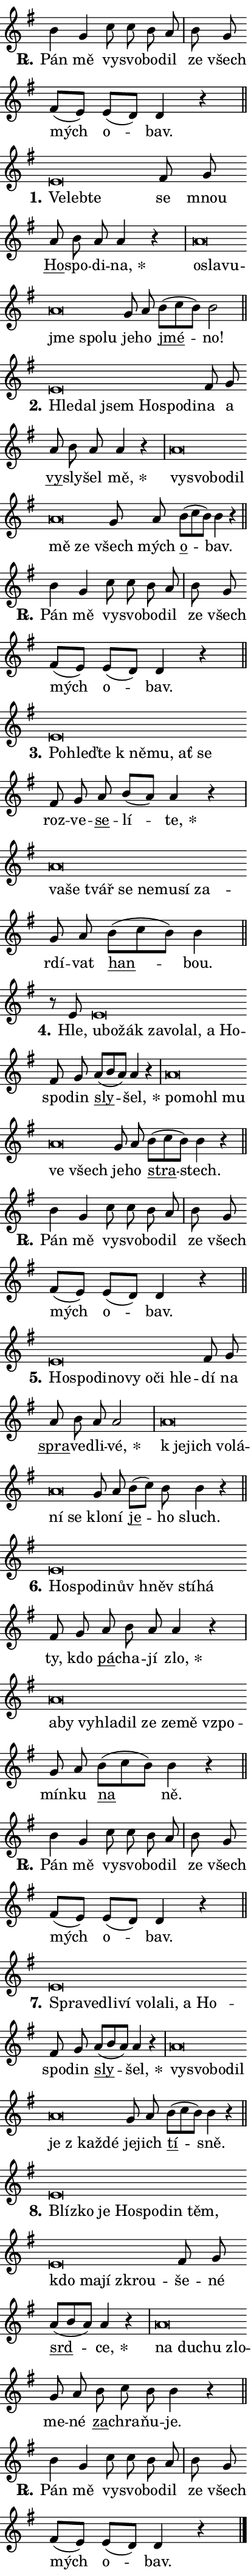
\version "2.24.0"
\header { tagline = "" }
\paper {
  indent = 0\cm
  top-margin = 0\cm
  right-margin = 0.13\cm % to fit lyric hyphens
  bottom-margin = 0\cm
  left-margin = 0\cm
  paper-width = 7\cm
  page-breaking = #ly:one-page-breaking
  system-system-spacing.basic-distance = #11
  score-system-spacing.basic-distance = #11
  ragged-last = ##f
}


%% Author: Thomas Morley
%% https://lists.gnu.org/archive/html/lilypond-user/2020-05/msg00002.html
#(define (line-position grob)
"Returns position of @var[grob} in current system:
   @code{'start}, if at first time-step
   @code{'end}, if at last time-step
   @code{'middle} otherwise
"
  (let* ((col (ly:item-get-column grob))
         (ln (ly:grob-object col 'left-neighbor))
         (rn (ly:grob-object col 'right-neighbor))
         (col-to-check-left (if (ly:grob? ln) ln col))
         (col-to-check-right (if (ly:grob? rn) rn col))
         (break-dir-left
           (and
             (ly:grob-property col-to-check-left 'non-musical #f)
             (ly:item-break-dir col-to-check-left)))
         (break-dir-right
           (and
             (ly:grob-property col-to-check-right 'non-musical #f)
             (ly:item-break-dir col-to-check-right))))
        (cond ((eqv? 1 break-dir-left) 'start)
              ((eqv? -1 break-dir-right) 'end)
              (else 'middle))))

#(define (tranparent-at-line-position vctor)
  (lambda (grob)
  "Relying on @code{line-position} select the relevant enry from @var{vctor}.
Used to determine transparency,"
    (case (line-position grob)
      ((end) (not (vector-ref vctor 0)))
      ((middle) (not (vector-ref vctor 1)))
      ((start) (not (vector-ref vctor 2))))))

noteHeadBreakVisibility =
#(define-music-function (break-visibility)(vector?)
"Makes @code{NoteHead}s transparent relying on @var{break-visibility}"
#{
  \override NoteHead.transparent =
    #(tranparent-at-line-position break-visibility)
#})

#(define delete-ledgers-for-transparent-note-heads
  (lambda (grob)
    "Reads whether a @code{NoteHead} is transparent.
If so this @code{NoteHead} is removed from @code{'note-heads} from
@var{grob}, which is supposed to be @code{LedgerLineSpanner}.
As a result ledgers are not printed for this @code{NoteHead}"
    (let* ((nhds-array (ly:grob-object grob 'note-heads))
           (nhds-list
             (if (ly:grob-array? nhds-array)
                 (ly:grob-array->list nhds-array)
                 '()))
           ;; Relies on the transparent-property being done before
           ;; Staff.LedgerLineSpanner.after-line-breaking is executed.
           ;; This is fragile ...
           (to-keep
             (remove
               (lambda (nhd)
                 (ly:grob-property nhd 'transparent #f))
               nhds-list)))
      ;; TODO find a better method to iterate over grob-arrays, similiar
      ;; to filter/remove etc for lists
      ;; For now rebuilt from scratch
      (set! (ly:grob-object grob 'note-heads)  '())
      (for-each
        (lambda (nhd)
          (ly:pointer-group-interface::add-grob grob 'note-heads nhd))
        to-keep))))

squashNotes = {
  \override NoteHead.X-extent = #'(-0.2 . 0.2)
  \override NoteHead.Y-extent = #'(-0.75 . 0)
  \override NoteHead.stencil =
    #(lambda (grob)
       (let ((pos (ly:grob-property grob 'staff-position)))
         (begin
           (if (< pos -7) (display "ERROR: Lower brevis then expected\n") (display "OK: Expected brevis position\n"))
           (if (<= pos -6) ly:text-interface::print ly:note-head::print))))
}
unSquashNotes = {
  \revert NoteHead.X-extent
  \revert NoteHead.Y-extent
  \revert NoteHead.stencil
}

hideNotes = \noteHeadBreakVisibility #begin-of-line-visible
unHideNotes = \noteHeadBreakVisibility #all-visible

% work-around for resetting accidentals
% https://lilypond.org/doc/v2.23/Documentation/notation/displaying-rhythms#unmetered-music
cadenzaMeasure = {
  \cadenzaOff
  \partial 1024 s1024
  \cadenzaOn
}

#(define-markup-command (accent layout props text) (markup?)
  "Underline accented syllable"
  (interpret-markup layout props
    #{\markup \override #'(offset . 4.3) \underline { #text }#}))

responsum = \markup \concat {
  "R" \hspace #-1.05 \path #0.1 #'((moveto 0 0.07) (lineto 0.9 0.8)) \hspace #0.05 "."
}

spaceSize = #0.6828661417322834 % exact space size for TeX Gyre Schola

\layout {
  \context {
    \Staff
    \remove "Time_signature_engraver"
    \override LedgerLineSpanner.after-line-breaking = #delete-ledgers-for-transparent-note-heads
  }
  \context {
    \Lyrics {
      \override LyricSpace.minimum-distance = \spaceSize
      \override LyricText.font-name = #"TeX Gyre Schola"
      \override LyricText.font-size = 1
      \override StanzaNumber.font-name = #"TeX Gyre Schola Bold"
      \override StanzaNumber.font-size = 1
    }
  }
  \context {
    \Score 
    \override NoteHead.text =
      #(lambda (grob) 
        (let ((pos (ly:grob-property grob 'staff-position)))
          #{\markup {
            \combine
              \halign #-0.55 \raise #(if (= pos -6) 0 0.5) \override #'(thickness . 2) \draw-line #'(3.2 . 0)
              \musicglyph "noteheads.sM1"
          }#}))
  }
}

% magnetic-lyrics.ily
%
%   written by
%     Jean Abou Samra <jean@abou-samra.fr>
%     Werner Lemberg <wl@gnu.org>
%
%   adapted by
%     Jiri Hon <jiri.hon@gmail.com>
%
% Version 2022-Apr-15

% https://www.mail-archive.com/lilypond-user@gnu.org/msg149350.html

#(define (Left_hyphen_pointer_engraver context)
   "Collect syllable-hyphen-syllable occurrences in lyrics and store
them in properties.  This engraver only looks to the left.  For
example, if the lyrics input is @code{foo -- bar}, it does the
following.

@itemize @bullet
@item
Set the @code{text} property of the @code{LyricHyphen} grob between
@q{foo} and @q{bar} to @code{foo}.

@item
Set the @code{left-hyphen} property of the @code{LyricText} grob with
text @q{foo} to the @code{LyricHyphen} grob between @q{foo} and
@q{bar}.
@end itemize

Use this auxiliary engraver in combination with the
@code{lyric-@/text::@/apply-@/magnetic-@/offset!} hook."
   (let ((hyphen #f)
         (text #f))
     (make-engraver
      (acknowledgers
       ((lyric-syllable-interface engraver grob source-engraver)
        (set! text grob)))
      (end-acknowledgers
       ((lyric-hyphen-interface engraver grob source-engraver)
        ;(when (not (grob::has-interface grob 'lyric-space-interface))
          (set! hyphen grob)));)
      ((stop-translation-timestep engraver)
       (when (and text hyphen)
         (ly:grob-set-object! text 'left-hyphen hyphen))
       (set! text #f)
       (set! hyphen #f)))))

#(define (lyric-text::apply-magnetic-offset! grob)
   "If the space between two syllables is less than the value in
property @code{LyricText@/.details@/.squash-threshold}, move the right
syllable to the left so that it gets concatenated with the left
syllable.

Use this function as a hook for
@code{LyricText@/.after-@/line-@/breaking} if the
@code{Left_@/hyphen_@/pointer_@/engraver} is active."
   (let ((hyphen (ly:grob-object grob 'left-hyphen #f)))
     (when hyphen
       (let ((left-text (ly:spanner-bound hyphen LEFT)))
         (when (grob::has-interface left-text 'lyric-syllable-interface)
           (let* ((common (ly:grob-common-refpoint grob left-text X))
                  (this-x-ext (ly:grob-extent grob common X))
                  (left-x-ext
                   (begin
                     ;; Trigger magnetism for left-text.
                     (ly:grob-property left-text 'after-line-breaking)
                     (ly:grob-extent left-text common X)))
                  ;; `delta` is the gap width between two syllables.
                  (delta (- (interval-start this-x-ext)
                            (interval-end left-x-ext)))
                  (details (ly:grob-property grob 'details))
                  (threshold (assoc-get 'squash-threshold details 0.2)))
             (when (< delta threshold)
               (let* (;; We have to manipulate the input text so that
                      ;; ligatures crossing syllable boundaries are not
                      ;; disabled.  For languages based on the Latin
                      ;; script this is essentially a beautification.
                      ;; However, for non-Western scripts it can be a
                      ;; necessity.
                      (lt (ly:grob-property left-text 'text))
                      (rt (ly:grob-property grob 'text))
                      (is-space (grob::has-interface hyphen 'lyric-space-interface))
                      (space (if is-space " " ""))
                      (extra-delta (if is-space spaceSize 0))
                      ;; Append new syllable.
                      (ltrt-space (if (and (string? lt) (string? rt))
                                (string-append lt space rt)
                                (make-concat-markup (list lt space rt))))
                      ;; Right-align `ltrt` to the right side.
                      (ltrt-space-markup (grob-interpret-markup
                               grob
                               (make-translate-markup
                                (cons (interval-length this-x-ext) 0)
                                (make-right-align-markup ltrt-space)))))
                 (begin
                   ;; Don't print `left-text`.
                   (ly:grob-set-property! left-text 'stencil #f)
                   ;; Set text and stencil (which holds all collected
                   ;; syllables so far) and shift it to the left.
                   (ly:grob-set-property! grob 'text ltrt-space)
                   (ly:grob-set-property! grob 'stencil ltrt-space-markup)
                   (ly:grob-translate-axis! grob (- (- delta extra-delta)) X))))))))))


#(define (lyric-hyphen::displace-bounds-first grob)
   ;; Make very sure this callback isn't triggered too early.
   (let ((left (ly:spanner-bound grob LEFT))
         (right (ly:spanner-bound grob RIGHT)))
     (ly:grob-property left 'after-line-breaking)
     (ly:grob-property right 'after-line-breaking)
     (ly:lyric-hyphen::print grob)))

squashThreshold = #0.4

\layout {
  \context {
    \Lyrics
    \consists #Left_hyphen_pointer_engraver
    \override LyricText.after-line-breaking =
      #lyric-text::apply-magnetic-offset!
    \override LyricHyphen.stencil = #lyric-hyphen::displace-bounds-first
    \override LyricText.details.squash-threshold = \squashThreshold
    \override LyricHyphen.minimum-distance = 0
    \override LyricHyphen.minimum-length = \squashThreshold
  }
}

squashText = \override LyricText.details.squash-threshold = 9999
unSquashText = \override LyricText.details.squash-threshold = \squashThreshold

leftText = \override LyricText.self-alignment-X = #LEFT
unLeftText = \revert LyricText.self-alignment-X

starOffset = #(lambda (grob) 
                (let ((x_offset (ly:self-alignment-interface::aligned-on-x-parent grob)))
                  (if (= x_offset 0) 0 (+ x_offset 1.2))))

star = #(define-music-function (syllable)(string?)
"Append star separator at the end of a syllable"
#{
  \once \override LyricText.X-offset = #starOffset
  \lyricmode { \markup {
    #syllable
    \override #'((font-name . "TeX Gyre Schola Bold")) \hspace #0.2 \lower #0.65 \larger "*"
  } }
#})

starAccent = #(define-music-function (syllable)(string?)
"Append star separator at the end of a syllable and make accent"
#{
  \once \override LyricText.X-offset = #starOffset
  \lyricmode { \markup {
    \accent #syllable
    \override #'((font-name . "TeX Gyre Schola Bold")) \hspace #0.2 \lower #0.65 \larger "*"
  } }
#})

breath = #(define-music-function (syllable)(string?)
"Append breathing indicator at the end of a syllable"
#{
  \lyricmode { \markup { #syllable "+" } }
#})

optionalBreath = #(define-music-function (syllable)(string?)
"Append optional breathing indicator at the end of a syllable"
#{
  \lyricmode { \markup { #syllable "(+)" } }
#})


\score {
    <<
        \new Voice = "melody" { \cadenzaOn \key g \major \relative { b'4 g c8 c b a \cadenzaMeasure \bar "|" b g \bar "" fis[( e)] \bar "" e[( d)] d4 r \cadenzaMeasure \bar "||" \break } }
        \new Lyrics \lyricsto "melody" { \lyricmode { \set stanza = \responsum
Pán mě vy -- svo -- bo -- dil ze všech mých o -- bav. } }
    >>
    \layout {}
}

\score {
    <<
        \new Voice = "melody" { \cadenzaOn \key g \major \relative { \squashNotes e'\breve*1/16 \hideNotes \breve*1/16 \breve*1/16 \bar "" \unHideNotes \unSquashNotes fis8 g \bar "" a b a a4 r \cadenzaMeasure \bar "|" \squashNotes a\breve*1/16 \hideNotes \breve*1/16 \bar "" \breve*1/16 \bar "" \breve*1/16 \bar "" \breve*1/16 \breve*1/16 \bar "" \unHideNotes \unSquashNotes g8 a \bar "" b[( c b)] b2 \cadenzaMeasure \bar "||" \break } }
        \new Lyrics \lyricsto "melody" { \lyricmode { \set stanza = "1."
\leftText Ve -- \squashText leb -- te \unLeftText \unSquashText se mnou \markup \accent Ho -- spo -- di -- \star na, \leftText o -- \squashText sla -- vu -- jme spo -- lu \unLeftText \unSquashText je -- ho \markup \accent jmé -- no! } }
    >>
    \layout {}
}

\score {
    <<
        \new Voice = "melody" { \cadenzaOn \key g \major \relative { \squashNotes e'\breve*1/16 \hideNotes \breve*1/16 \bar "" \breve*1/16 \bar "" \breve*1/16 \bar "" \breve*1/16 \breve*1/16 \bar "" \unHideNotes \unSquashNotes fis8 g \bar "" a b a a4 r \cadenzaMeasure \bar "|" \squashNotes a\breve*1/16 \hideNotes \breve*1/16 \bar "" \breve*1/16 \bar "" \breve*1/16 \bar "" \breve*1/16 \breve*1/16 \bar "" \unHideNotes \unSquashNotes g8 a \bar "" b[( c b)] b4 r \cadenzaMeasure \bar "||" \break } }
        \new Lyrics \lyricsto "melody" { \lyricmode { \set stanza = "2."
\leftText Hle -- \squashText dal jsem Ho -- spo -- di -- \unLeftText \unSquashText na a \markup \accent vy -- sly -- šel \star mě, \leftText vy -- \squashText svo -- bo -- dil mě ze \unLeftText \unSquashText všech mých \markup \accent o -- bav. } }
    >>
    \layout {}
}

\score {
    <<
        \new Voice = "melody" { \cadenzaOn \key g \major \relative { b'4 g c8 c b a \cadenzaMeasure \bar "|" b g \bar "" fis[( e)] \bar "" e[( d)] d4 r \cadenzaMeasure \bar "||" \break } }
        \new Lyrics \lyricsto "melody" { \lyricmode { \set stanza = \responsum
Pán mě vy -- svo -- bo -- dil ze všech mých o -- bav. } }
    >>
    \layout {}
}

\score {
    <<
        \new Voice = "melody" { \cadenzaOn \key g \major \relative { \squashNotes e'\breve*1/16 \hideNotes \breve*1/16 \bar "" \breve*1/16 \bar "" \breve*1/16 \bar "" \breve*1/16 \bar "" \breve*1/16 \breve*1/16 \bar "" \unHideNotes \unSquashNotes fis8 g \bar "" a b[( a)] a4 r \cadenzaMeasure \bar "|" \squashNotes a\breve*1/16 \hideNotes \breve*1/16 \bar "" \breve*1/16 \bar "" \breve*1/16 \bar "" \breve*1/16 \bar "" \breve*1/16 \bar "" \breve*1/16 \breve*1/16 \bar "" \unHideNotes \unSquashNotes g8 a \bar "" b[( c b)] b4 \cadenzaMeasure \bar "||" \break } }
        \new Lyrics \lyricsto "melody" { \lyricmode { \set stanza = "3."
\leftText Po -- \squashText hleď -- te "k ně" -- mu, ať se \unLeftText \unSquashText roz -- ve -- \markup \accent se -- lí -- \star te, \leftText va -- \squashText še tvář se ne -- mu -- sí za -- \unLeftText \unSquashText rdí -- vat \markup \accent han -- bou. } }
    >>
    \layout {}
}

\score {
    <<
        \new Voice = "melody" { \cadenzaOn \key g \major \relative { r8 e' \squashNotes e\breve*1/16 \hideNotes \breve*1/16 \bar "" \breve*1/16 \bar "" \breve*1/16 \bar "" \breve*1/16 \bar "" \breve*1/16 \bar "" \breve*1/16 \breve*1/16 \bar "" \unHideNotes \unSquashNotes fis8 g \bar "" a[( b a)] a4 r \cadenzaMeasure \bar "|" \squashNotes a\breve*1/16 \hideNotes \breve*1/16 \bar "" \breve*1/16 \bar "" \breve*1/16 \bar "" \breve*1/16 \breve*1/16 \bar "" \unHideNotes \unSquashNotes g8 a \bar "" b[( c b)] b4 r \cadenzaMeasure \bar "||" \break } }
        \new Lyrics \lyricsto "melody" { \lyricmode { \set stanza = "4."
Hle, \leftText u -- \squashText bo -- žák za -- vo -- lal, a Ho -- \unLeftText \unSquashText spo -- din \markup \accent sly -- \star šel, \leftText po -- \squashText mo -- hl mu ve všech \unLeftText \unSquashText je -- ho \markup \accent stra -- stech. } }
    >>
    \layout {}
}

\score {
    <<
        \new Voice = "melody" { \cadenzaOn \key g \major \relative { b'4 g c8 c b a \cadenzaMeasure \bar "|" b g \bar "" fis[( e)] \bar "" e[( d)] d4 r \cadenzaMeasure \bar "||" \break } }
        \new Lyrics \lyricsto "melody" { \lyricmode { \set stanza = \responsum
Pán mě vy -- svo -- bo -- dil ze všech mých o -- bav. } }
    >>
    \layout {}
}

\score {
    <<
        \new Voice = "melody" { \cadenzaOn \key g \major \relative { \squashNotes e'\breve*1/16 \hideNotes \breve*1/16 \bar "" \breve*1/16 \bar "" \breve*1/16 \bar "" \breve*1/16 \bar "" \breve*1/16 \bar "" \breve*1/16 \breve*1/16 \bar "" \unHideNotes \unSquashNotes fis8 g \bar "" a b a a2 \cadenzaMeasure \bar "|" \squashNotes a\breve*1/16 \hideNotes \breve*1/16 \bar "" \breve*1/16 \bar "" \breve*1/16 \bar "" \breve*1/16 \breve*1/16 \bar "" \unHideNotes \unSquashNotes g8 a \bar "" b[( c)] b b4 r \cadenzaMeasure \bar "||" \break } }
        \new Lyrics \lyricsto "melody" { \lyricmode { \set stanza = "5."
\leftText Ho -- \squashText spo -- di -- no -- vy o -- či hle -- \unLeftText \unSquashText dí na \markup \accent spra -- ve -- dli -- \star vé, \leftText "k je" -- \squashText jich vo -- lá -- ní se \unLeftText \unSquashText klo -- ní \markup \accent je -- ho sluch. } }
    >>
    \layout {}
}

\score {
    <<
        \new Voice = "melody" { \cadenzaOn \key g \major \relative { \squashNotes e'\breve*1/16 \hideNotes \breve*1/16 \bar "" \breve*1/16 \bar "" \breve*1/16 \bar "" \breve*1/16 \bar "" \breve*1/16 \breve*1/16 \bar "" \unHideNotes \unSquashNotes fis8 g \bar "" a b a a4 r \cadenzaMeasure \bar "|" \squashNotes a\breve*1/16 \hideNotes \breve*1/16 \bar "" \breve*1/16 \bar "" \breve*1/16 \bar "" \breve*1/16 \bar "" \breve*1/16 \bar "" \breve*1/16 \bar "" \breve*1/16 \breve*1/16 \bar "" \unHideNotes \unSquashNotes g8 a \bar "" b[( c b)] b4 r \cadenzaMeasure \bar "||" \break } }
        \new Lyrics \lyricsto "melody" { \lyricmode { \set stanza = "6."
\leftText Ho -- \squashText spo -- di -- nův hněv stí -- há \unLeftText \unSquashText ty, kdo \markup \accent pá -- cha -- jí \star zlo, \leftText a -- \squashText by vy -- hla -- dil ze ze -- mě vzpo -- \unLeftText \unSquashText mín -- ku \markup \accent na ně. } }
    >>
    \layout {}
}

\score {
    <<
        \new Voice = "melody" { \cadenzaOn \key g \major \relative { b'4 g c8 c b a \cadenzaMeasure \bar "|" b g \bar "" fis[( e)] \bar "" e[( d)] d4 r \cadenzaMeasure \bar "||" \break } }
        \new Lyrics \lyricsto "melody" { \lyricmode { \set stanza = \responsum
Pán mě vy -- svo -- bo -- dil ze všech mých o -- bav. } }
    >>
    \layout {}
}

\score {
    <<
        \new Voice = "melody" { \cadenzaOn \key g \major \relative { \squashNotes e'\breve*1/16 \hideNotes \breve*1/16 \bar "" \breve*1/16 \bar "" \breve*1/16 \bar "" \breve*1/16 \bar "" \breve*1/16 \bar "" \breve*1/16 \bar "" \breve*1/16 \breve*1/16 \bar "" \unHideNotes \unSquashNotes fis8 g \bar "" a[( b a)] a4 r \cadenzaMeasure \bar "|" \squashNotes a\breve*1/16 \hideNotes \breve*1/16 \bar "" \breve*1/16 \bar "" \breve*1/16 \bar "" \breve*1/16 \bar "" \breve*1/16 \breve*1/16 \bar "" \unHideNotes \unSquashNotes g8 a \bar "" b[( c b)] b4 r \cadenzaMeasure \bar "||" \break } }
        \new Lyrics \lyricsto "melody" { \lyricmode { \set stanza = "7."
\leftText Spra -- \squashText ve -- dli -- ví vo -- la -- li, a Ho -- \unLeftText \unSquashText spo -- din \markup \accent sly -- \star šel, \leftText vy -- \squashText svo -- bo -- dil je "z kaž" -- dé \unLeftText \unSquashText je -- jich \markup \accent tí -- sně. } }
    >>
    \layout {}
}

\score {
    <<
        \new Voice = "melody" { \cadenzaOn \key g \major \relative { \squashNotes e'\breve*1/16 \hideNotes \breve*1/16 \bar "" \breve*1/16 \bar "" \breve*1/16 \bar "" \breve*1/16 \bar "" \breve*1/16 \bar "" \breve*1/16 \bar "" \breve*1/16 \bar "" \breve*1/16 \bar "" \breve*1/16 \breve*1/16 \bar "" \unHideNotes \unSquashNotes fis8 g \bar "" a[( b a)] a4 r \cadenzaMeasure \bar "|" \squashNotes a\breve*1/16 \hideNotes \breve*1/16 \bar "" \breve*1/16 \breve*1/16 \bar "" \unHideNotes \unSquashNotes g8 a \bar "" b c b b4 r \cadenzaMeasure \bar "||" \break } }
        \new Lyrics \lyricsto "melody" { \lyricmode { \set stanza = "8."
\leftText Blíz -- \squashText ko je Ho -- spo -- din těm, kdo ma -- jí zkrou -- \unLeftText \unSquashText še -- né \markup \accent srd -- \star ce, \leftText na \squashText du -- chu zlo -- \unLeftText \unSquashText me -- né \markup \accent za -- chra -- ňu -- je. } }
    >>
    \layout {}
}

\score {
    <<
        \new Voice = "melody" { \cadenzaOn \key g \major \relative { b'4 g c8 c b a \cadenzaMeasure \bar "|" b g \bar "" fis[( e)] \bar "" e[( d)] d4 r \cadenzaMeasure \bar "||" \break } \bar "|." }
        \new Lyrics \lyricsto "melody" { \lyricmode { \set stanza = \responsum
Pán mě vy -- svo -- bo -- dil ze všech mých o -- bav. } }
    >>
    \layout {}
}
